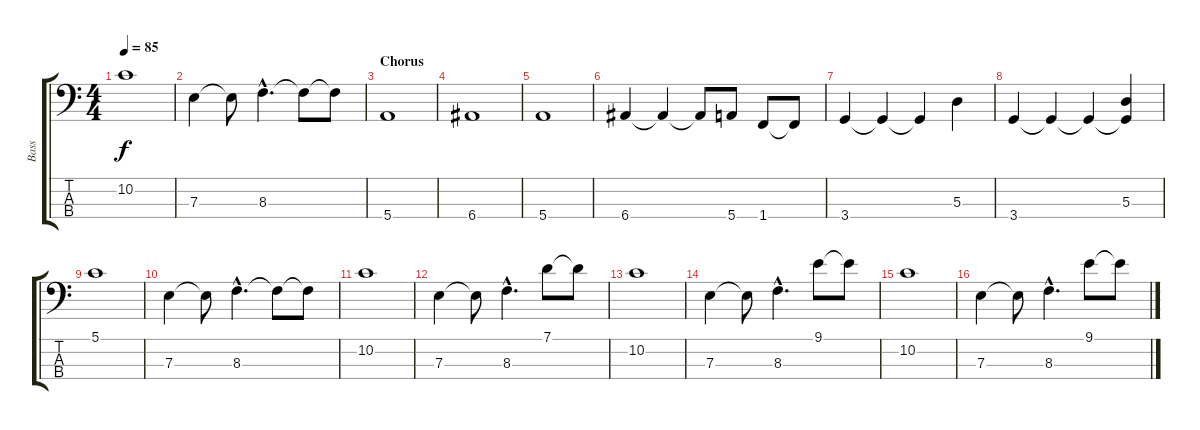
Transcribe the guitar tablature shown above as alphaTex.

\track ("Bass" "Bass") {instrument electricbassfinger}
\staff {score tabs}
\tuning (G2 D2 A1 E1) {hide}
\ts (4 4)
\tempo 85
\clef f4
\ks c
10.2.1{dy f} |
7.3.4 7.3{t}.8 8.3{hac}.4{d} 8.3{t}.8 8.3{t}.8 |
\section ("" "Chorus")
5.4.1 |
6.4.1 |
5.4.1 |
6.4.4 6.4{t}.4 6.4{t}.8 5.4.8 1.4.8 1.4{t}.8 |
3.4.4 3.4{t}.4 3.4{t}.4 5.3.4 |
3.4.4 3.4{t}.4 3.4{t}.4 (5.3 3.4{t}).4 |
5.1.1 |
7.3.4 7.3{t}.8 8.3{hac}.4{d} 8.3{t}.8 8.3{t}.8 |
10.2.1 |
7.3.4 7.3{t}.8 8.3{hac}.4{d} 7.1.8 7.1{t}.8 |
10.2.1 |
7.3.4 7.3{t}.8 8.3{hac}.4{d} 9.1.8 9.1{t}.8 |
10.2.1 |
7.3.4 7.3{t}.8 8.3{hac}.4{d} 9.1.8 9.1{t}.8
